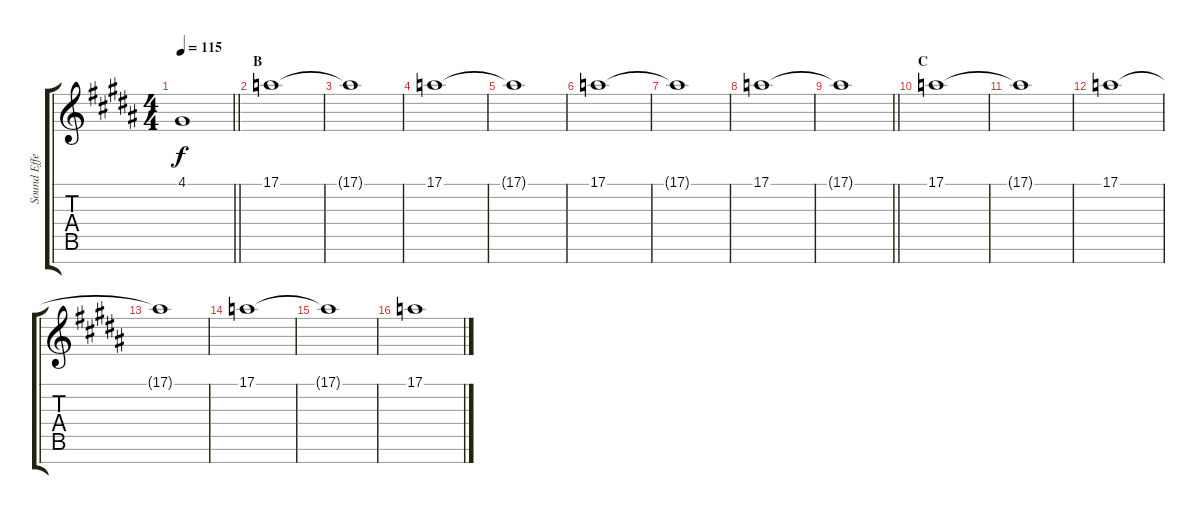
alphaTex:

\track ("Sound Effect" "Sound Effe") {instrument seashore}
\staff {score tabs}
\tuning (E4 B3 G3 D3 A2 E2 B1) {hide}
\ts (4 4)
\tempo 115
\clef g2
\barLineRight lightlight
\ks b
4.1.1{dy f} |
\section ("" "B")
17.1.1{volume 10 balance 16 instrument seashore} |
17.1{t}.1{volume 13 balance 0} |
17.1.1{volume 10 balance 16 instrument seashore} |
17.1{t}.1{volume 13 balance 0} |
17.1.1{volume 10 balance 16 instrument seashore} |
17.1{t}.1{volume 13 balance 0} |
17.1.1{volume 10 balance 16 instrument seashore} |
\barLineRight lightlight
17.1{t}.1{volume 13 balance 0} |
\section ("" "C")
17.1.1{volume 10 balance 16 instrument seashore} |
17.1{t}.1{volume 13 balance 0} |
17.1.1{volume 10 balance 16 instrument seashore} |
17.1{t}.1{volume 13 balance 0} |
17.1.1{volume 10 balance 16 instrument seashore} |
17.1{t}.1{volume 13 balance 0} |
17.1.1{volume 10 balance 16 instrument seashore}
